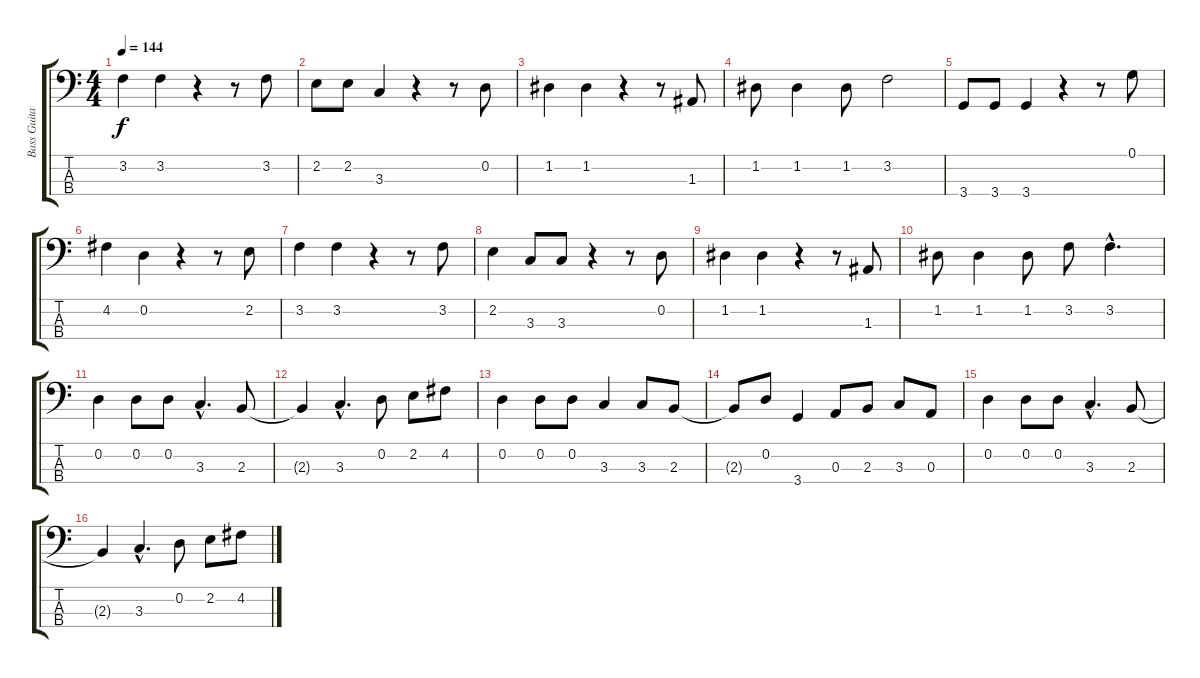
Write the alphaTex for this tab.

\track ("Bass Guitar         " "Bass Guita") {instrument electricbassfinger}
\staff {score tabs}
\tuning (G2 D2 A1 E1) {hide}
\ts (4 4)
\tempo 144
\clef f4
\ks c
3.2.4{dy f} 3.2.4 r.4 r.8 3.2.8 |
2.2.8 2.2.8 3.3.4 r.4 r.8 0.2.8 |
1.2.4 1.2.4 r.4 r.8 1.3.8 |
1.2.8 1.2.4 1.2.8 3.2.2 |
3.4.8 3.4.8 3.4.4 r.4 r.8 0.1.8 |
4.2.4 0.2.4 r.4 r.8 2.2.8 |
3.2.4 3.2.4 r.4 r.8 3.2.8 |
2.2.4 3.3.8 3.3.8 r.4 r.8 0.2.8 |
1.2.4 1.2.4 r.4 r.8 1.3.8 |
1.2.8 1.2.4 1.2.8 3.2.8 3.2{hac}.4{d} |
0.2.4 0.2.8 0.2.8 3.3{hac}.4{d} 2.3.8 |
2.3{t}.4 3.3{hac}.4{d} 0.2.8 2.2.8 4.2.8 |
0.2.4 0.2.8 0.2.8 3.3.4 3.3.8 2.3.8 |
2.3{t}.8 0.2.8 3.4.4 0.3.8 2.3.8 3.3.8 0.3.8 |
0.2.4 0.2.8 0.2.8 3.3{hac}.4{d} 2.3.8 |
2.3{t}.4 3.3{hac}.4{d} 0.2.8 2.2.8 4.2.8
